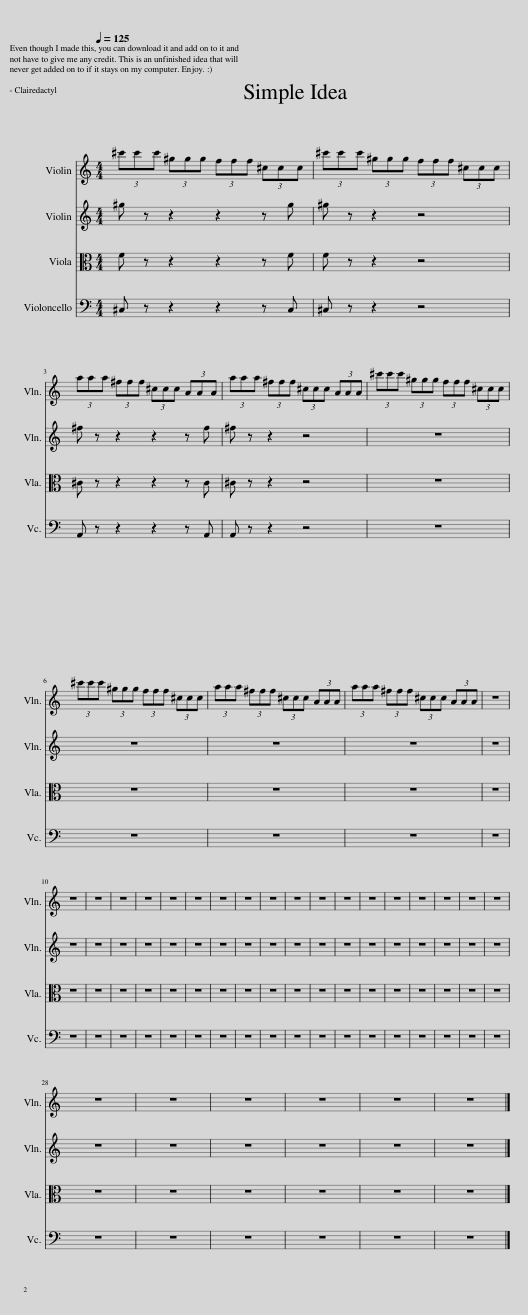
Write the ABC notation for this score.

X:1
%%score 1 2 3 4
L:1/8
Q:1/4=125
M:4/4
I:linebreak $
K:C
V:1 treble
V:2 treble
V:3 alto
V:4 bass
V:1
 (3^c'c'c' (3^ggg (3fff (3^ccc | (3^c'c'c' (3^ggg (3fff (3^ccc |$ (3aaa (3^fff (3^ccc (3AAA | (3aaa (3^fff (3^ccc (3AAA | (3^c'c'c' (3^ggg (3fff (3^ccc |$ %5
 (3^c'c'c' (3^ggg (3fff (3^ccc | (3aaa (3^fff (3^ccc (3AAA | (3aaa (3^fff (3^ccc (3AAA | z8 |$ z8 | %10
 z8 | z8 | z8 | z8 | z8 | %15
 z8 | z8 | z8 | z8 | z8 | %20
 z8 | z8 | z8 | z8 | z8 | %25
 z8 | z8 |$ z8 | z8 | z8 | %30
 z8 | z8 | z8 |] %33
V:2
 ^g z z2 z2 z g | ^g z z2 z4 |$ ^f z z2 z2 z f | ^f z z2 z4 | z8 |$ %5
 z8 | z8 | z8 | z8 |$ z8 | %10
 z8 | z8 | z8 | z8 | z8 | %15
 z8 | z8 | z8 | z8 | z8 | %20
 z8 | z8 | z8 | z8 | z8 | %25
 z8 | z8 |$ z8 | z8 | z8 | %30
 z8 | z8 | z8 |] %33
V:3
 F z z2 z2 z F | F z z2 z4 |$ ^C z z2 z2 z C | ^C z z2 z4 | z8 |$ %5
 z8 | z8 | z8 | z8 |$ z8 | %10
 z8 | z8 | z8 | z8 | z8 | %15
 z8 | z8 | z8 | z8 | z8 | %20
 z8 | z8 | z8 | z8 | z8 | %25
 z8 | z8 |$ z8 | z8 | z8 | %30
 z8 | z8 | z8 |] %33
V:4
 ^C, z z2 z2 z C, | ^C, z z2 z4 |$ A,, z z2 z2 z A,, | A,, z z2 z4 | z8 |$ %5
 z8 | z8 | z8 | z8 |$ z8 | %10
 z8 | z8 | z8 | z8 | z8 | %15
 z8 | z8 | z8 | z8 | z8 | %20
 z8 | z8 | z8 | z8 | z8 | %25
 z8 | z8 |$ z8 | z8 | z8 | %30
 z8 | z8 | z8 |] %33
